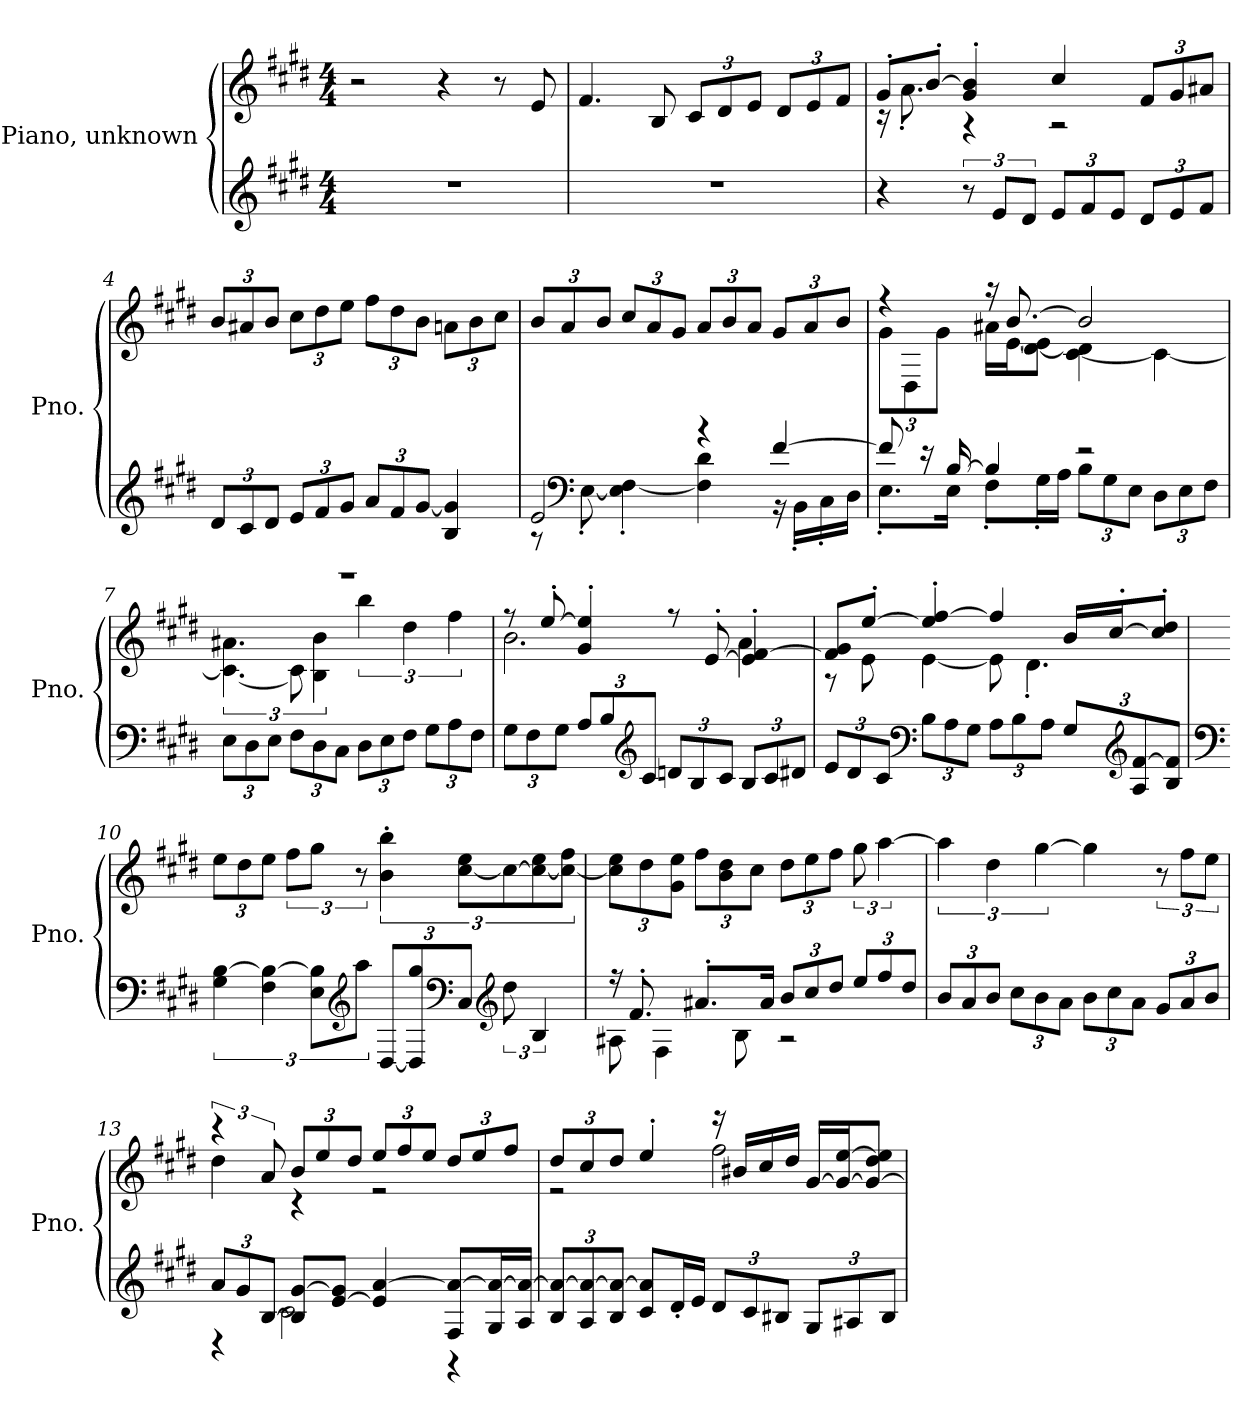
**kern	**kern
*part1	*part1
*staff2	*staff1
*I"Piano, unknown	*
*I'Pno.	*
*clefG2	*clefG2
*k[f#c#g#d#]	*k[f#c#g#d#]
*M4/4	*M4/4
*MM179	*MM179
=1	=1
1r	2r
.	4r
.	8r
.	8e/
=2	=2
1r	4.f#/
.	8B/
*	*Xbrackettup
.	12c#/L
.	12d#/
.	12e/J
.	12d#/L
.	12e/
.	12f#/J
=3	=3
*	*^
4r	8g#'/L	16r
.	.	8.a'\
.	[8b'/J	.
12r	4g#/' 4b/]'	4r
12e/L	.	.
12d#/J	.	.
*Xbrackettup	*	*
12e/L	4cc#/	2r
12f#/	.	.
12e/J	.	.
12d#/L	12f#/L	.
12e/	12g#/	.
12f#/J	12a#X/J	.
*	*v	*v
=4	=4
12d#/L	12b/L
12c#/	12a#X/
12d#/J	12b/J
12e/L	12cc#\L
12f#/	12dd#\
12g#/J	12ee\J
12a/L	12ff#\L
12f#/	12dd#\
[12g#/J	12b\J
4B/ 4g#/]	12an\L
.	12b\
.	12cc#\J
!!LO:LB:g=z
=5	=5
*^	*
2e/	8r	12b/L
.	.	12a/
*clefF4	*	*
.	[8E'\	.
.	.	12b/J
.	4E\]' [4F#\'	12cc#/L
.	.	12a/
.	.	12g#/J
4r	4F#\] 4d#\	12a/L
.	.	12b/
.	.	12a/J
[4f#/	16r	12g#/L
.	16BB'\LL	.
.	.	12a/
.	16C#'\	.
.	.	12b/J
.	16D#\JJ	.
=6	=6	=6
*	*	*^
8f#/]	8.E'\L	4r	12g#\L
.	.	.	12D#\
16r	.	.	.
.	.	.	12g#\J
[16B/	16E\Jk	.	.
4B/]	8F#'\L	16r	16a#X\LL
.	.	[8.b/	[16e\J
.	16G#'\L	.	[8d#\ 8e\]J
.	16A\JJ	.	.
2r	12B\L	2b/]	[4c#\ 4d#\]
.	12G#\	.	.
.	12E\J	.	.
.	12D#\L	.	4c#\_
.	12E\	.	.
.	12F#\J	.	.
*v	*v	*	*
=7	=7	=7
*	*	*brackettup
12E\L	1r	6.c#\_ 6.a#X\
12D#\	.	.
12E\J	.	.
12F#\L	.	12c#\]
12D#\	.	6B\ 6b\
12C#\J	.	.
12D#\L	.	6bb\
12E\	.	.
12F#\J	.	6dd#\
12G#\L	.	.
12A\	.	6ff#\
12F#\J	.	.
!!LO:LB:g=z	!!
=8	=8	=8
12G#\L	8r	2.b\
12F#\	.	.
.	[8ee'/	.
12G#\J	.	.
12A/L	4g#/' 4ee/]'	.
12B/	.	.
*clefG2	*	*
12c#/J	.	.
12dn/L	8r	.
12B/	.	.
.	[8e'/	.
12c#/J	.	.
12B/L	4e/]' [4f#/'	4a\
12c#/	.	.
12d#X/J	.	.
=9	=9	=9
12e/L	8f#/] 8g#/L	8r
12d#/	.	.
.	[8ee'/J	8e\
12c#/J	.	.
*clefF4	*	*
12B\L	4ee/]' [4ff#/'	[4e\
12A\	.	.
12G#\J	.	.
12A\L	4ff#/]	8e\]
12B\	.	.
.	.	4.d#'\
12A\J	.	.
12G#/L	16b/LL	.
.	[16cc#'/J	.
*clefG2	*	*
12A/ [12f#/	.	.
.	8cc#/]' 8dd#/'J	.
12B/ 12f#/]J	.	.
*	*v	*v
!!LO:LB:g=z
=10	=10
*clefF4	*
*brackettup	*Xbrackettup
6G#\ [6B\	12ee\L
.	12dd#\
6F#\ 6B\_	12ee\J
*	*brackettup
.	12ff#\L
12E\ 12B\]L	12gg#\J
*clefG2	*
12aa\J	12r
*Xbrackettup	*
[12D#/L	6b\' 6bb\'
12D#/] 12gg#/	.
*clefF4	*
12C#/J	[12cc#\ 12ee\L
*clefG2	*
*brackettup	*
12dd#\	12cc#\_
6B/	12cc#\_ 12ee\
.	12cc#\_ 12ff#\J
=11	=11
*^	*
*	*	*Xbrackettup
16r	8A#X\	12cc#\] 12ee\L
8.f#'/	.	.
.	.	12dd#\
.	4F#\	.
.	.	12g#\ 12ee\J
8.a#X'/L	.	12ff#\L
.	.	12b\ 12dd#\
.	8B\	.
.	.	12cc#\J
16a#/Jk	.	.
*Xbrackettup	*	*
12b/L	2r	12dd#\L
12cc#/	.	12ee\
12dd#/J	.	12ff#\J
*	*	*brackettup
12ee/L	.	12gg#\
12ff#/	.	[6aa\
12dd#/J	.	.
*v	*v	*
!!LO:LB:g=z
=12	=12
12b/L	6aa\]
12a/	.
12b/J	6dd#\
12cc#\L	.
12b\	[6gg#\
12a\J	.
12b\L	4gg#\]
12cc#\	.
12a\J	.
12g#/L	12r
12a/	12ff#\L
12b/J	12ee\J
=13	=13
*^	*^
12a/L	4r	6r	4dd#\
12g#/	.	.	.
[12B/J	.	12a/	.
*	*	*Xbrackettup	*
8B/] [8g#/L	2c#\	12b/L	4r
.	.	12ee/	.
[8e/ 8g#/]J	.	.	.
.	.	12dd#/J	.
4e/] [4a/	.	12ee/L	2r
.	.	12ff#/	.
.	.	12ee/J	.
8F#/ 8a/_L	4r	12dd#/L	.
.	.	12ee/	.
16G#/ 16a/_L	.	.	.
.	.	12ff#/J	.
16A/ 16a/_JJ	.	.	.
*v	*v	*	*
!!LO:LB:g=z	!!
=14	=14	=14
12B/ 12a/_L	12dd#/L	2r
12A/ 12a/_	12cc#/	.
12B/ 12a/_J	12dd#/J	.
8c#/ 8a/]L	4ee'/	.
16d#'/L	.	.
16e/JJ	.	.
12d#/L	16r	2ff#\
.	16b#X/LL	.
12c#/	.	.
.	16cc#/	.
12B#X/J	.	.
.	16dd#/JJ	.
12G#/L	[16g#/LL	.
.	16g#/_ [16ee/J	.
12A#X/	.	.
.	8g#/_ 8dd#/ 8ee/]J	.
12B#/J	.	.
*	*v	*v
=	=
*-	*-
